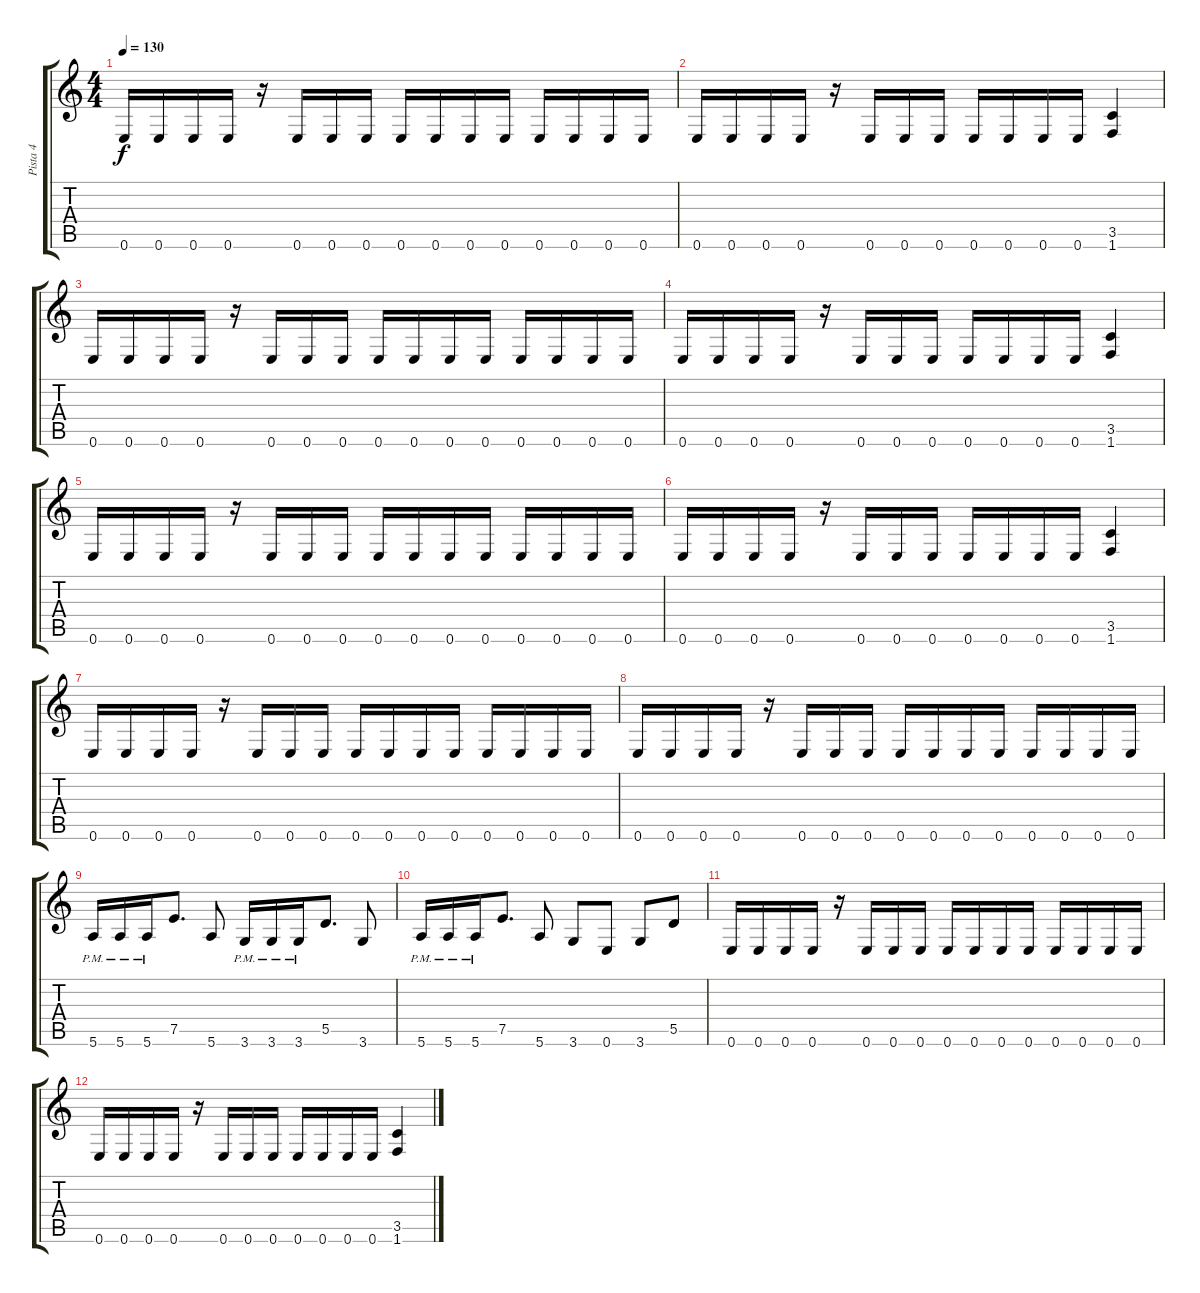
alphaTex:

\track ("Pista 4" "Pista 4") {instrument distortionguitar}
\staff {score tabs}
\tuning (E4 B3 G3 D3 A2 E2) {hide}
\ts (4 4)
\tempo 130
\clef g2
\ks c
0.6.16{dy f} 0.6.16 0.6.16 0.6.16 r.16 0.6.16 0.6.16 0.6.16 0.6.16 0.6.16 0.6.16 0.6.16 0.6.16 0.6.16 0.6.16 0.6.16 |
0.6.16 0.6.16 0.6.16 0.6.16 r.16 0.6.16 0.6.16 0.6.16 0.6.16 0.6.16 0.6.16 0.6.16 (3.5 1.6).4 |
0.6.16 0.6.16 0.6.16 0.6.16 r.16 0.6.16 0.6.16 0.6.16 0.6.16 0.6.16 0.6.16 0.6.16 0.6.16 0.6.16 0.6.16 0.6.16 |
0.6.16 0.6.16 0.6.16 0.6.16 r.16 0.6.16 0.6.16 0.6.16 0.6.16 0.6.16 0.6.16 0.6.16 (3.5 1.6).4 |
0.6.16 0.6.16 0.6.16 0.6.16 r.16 0.6.16 0.6.16 0.6.16 0.6.16 0.6.16 0.6.16 0.6.16 0.6.16 0.6.16 0.6.16 0.6.16 |
0.6.16 0.6.16 0.6.16 0.6.16 r.16 0.6.16 0.6.16 0.6.16 0.6.16 0.6.16 0.6.16 0.6.16 (3.5 1.6).4 |
0.6.16 0.6.16 0.6.16 0.6.16 r.16 0.6.16 0.6.16 0.6.16 0.6.16 0.6.16 0.6.16 0.6.16 0.6.16 0.6.16 0.6.16 0.6.16 |
0.6.16 0.6.16 0.6.16 0.6.16 r.16 0.6.16 0.6.16 0.6.16 0.6.16 0.6.16 0.6.16 0.6.16 0.6.16 0.6.16 0.6.16 0.6.16 |
5.6{pm}.16 5.6{pm}.16 5.6{pm}.16 7.5.8{d} 5.6.8 3.6{pm}.16 3.6{pm}.16 3.6{pm}.16 5.5.8{d} 3.6.8 |
5.6{pm}.16 5.6{pm}.16 5.6{pm}.16 7.5.8{d} 5.6.8 3.6.8 0.6.8 3.6.8 5.5.8 |
0.6.16 0.6.16 0.6.16 0.6.16 r.16 0.6.16 0.6.16 0.6.16 0.6.16 0.6.16 0.6.16 0.6.16 0.6.16 0.6.16 0.6.16 0.6.16 |
0.6.16 0.6.16 0.6.16 0.6.16 r.16 0.6.16 0.6.16 0.6.16 0.6.16 0.6.16 0.6.16 0.6.16 (3.5 1.6).4
